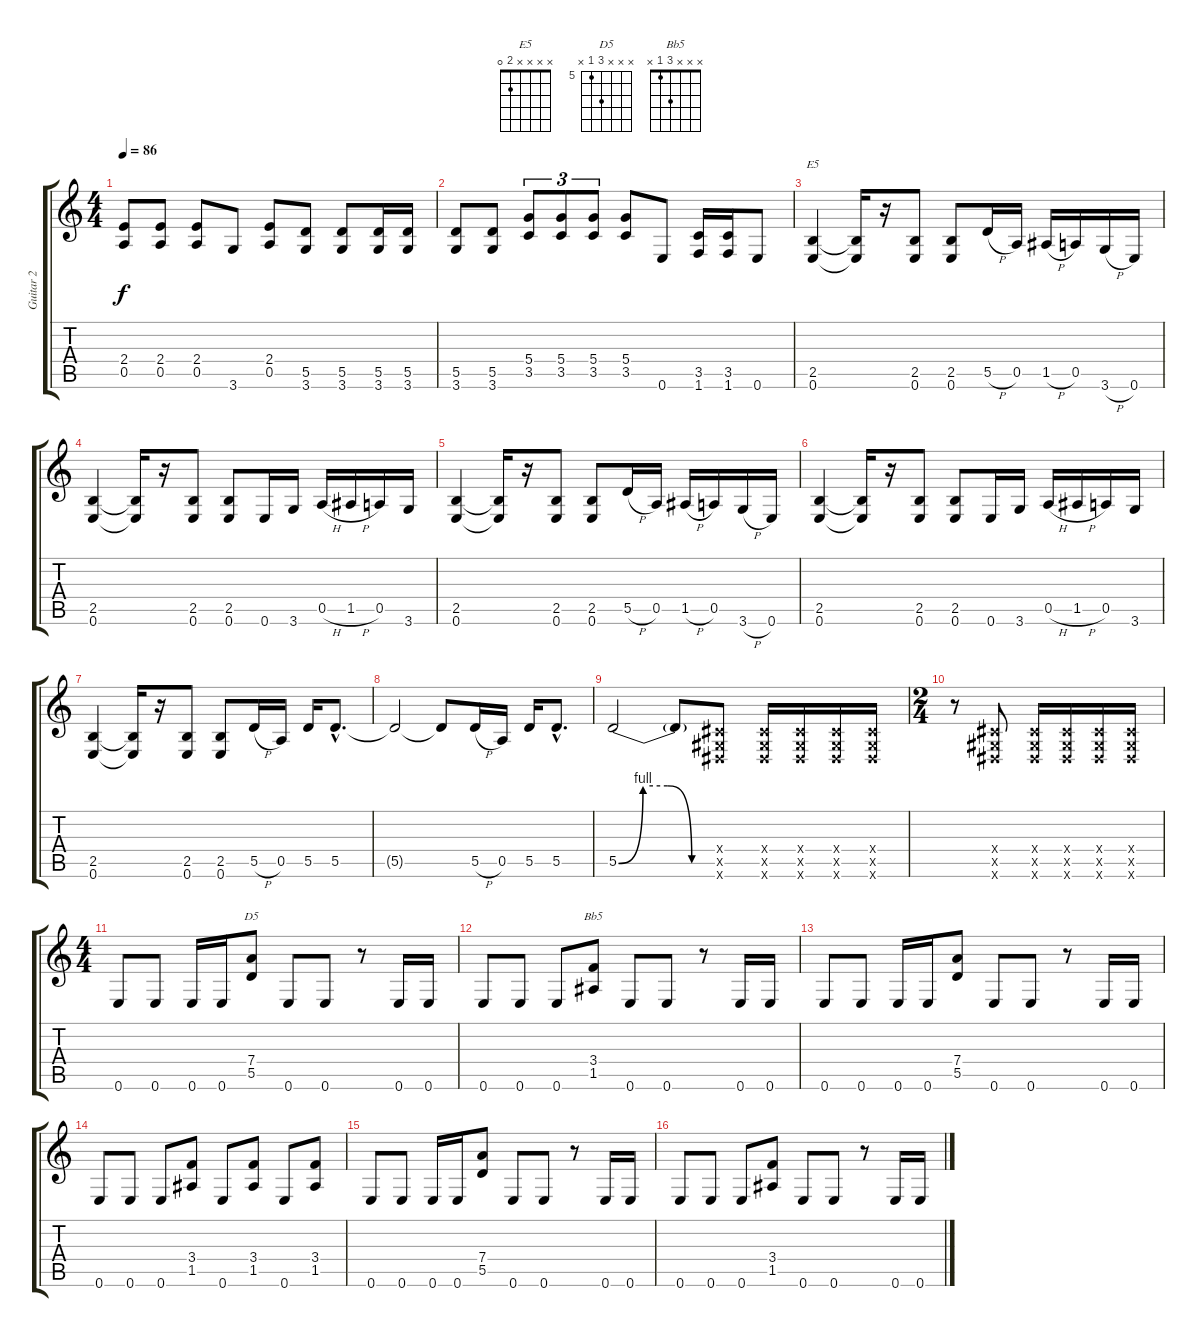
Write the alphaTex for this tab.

\track ("Guitar 2" "Guitar 2") {instrument overdrivenguitar}
\staff {score tabs}
\tuning (E4 B3 G3 D3 A2 E2) {hide}
\chord ("E5" x x x x 2 0)
\chord ("D5" x x x 7 5 x) {firstfret 5}
\chord ("Bb5" x x x 3 1 x)
\ts (4 4)
\tempo 86
\clef g2
\ks c
(2.4 0.5).8{dy f} (2.4 0.5).8 (2.4 0.5).8 3.6.8 (2.4 0.5).8 (5.5 3.6).8 (5.5 3.6).8 (5.5 3.6).16 (5.5 3.6).16 |
(5.5 3.6).8 (5.5 3.6).8 (5.4 3.5).8{tu (3 2)} (5.4 3.5).8{tu (3 2)} (5.4 3.5).8{tu (3 2)} (5.4 3.5).8 0.6.8 (3.5 1.6).16 (3.5 1.6).16 0.6.8 |
(2.5 0.6).4{ch "E5"} (2.5{t} 0.6{t}).16 r.16 (2.5 0.6).8 (2.5 0.6).8 5.5{h}.16 0.5.16 1.5{h}.16 0.5.16 3.6{h}.16 0.6.16 |
(2.5 0.6).4 (2.5{t} 0.6{t}).16 r.16 (2.5 0.6).8 (2.5 0.6).8 0.6.16 3.6.16 0.5{h}.16 1.5{h}.16 0.5.16 3.6.16 |
(2.5 0.6).4 (2.5{t} 0.6{t}).16 r.16 (2.5 0.6).8 (2.5 0.6).8 5.5{h}.16 0.5.16 1.5{h}.16 0.5.16 3.6{h}.16 0.6.16 |
(2.5 0.6).4 (2.5{t} 0.6{t}).16 r.16 (2.5 0.6).8 (2.5 0.6).8 0.6.16 3.6.16 0.5{h}.16 1.5{h}.16 0.5.16 3.6.16 |
(2.5 0.6).4 (2.5{t} 0.6{t}).16 r.16 (2.5 0.6).8 (2.5 0.6).8 5.5{h}.16 0.5.16 5.5.16 5.5{hac}.8{d} |
5.5{t}.2 5.5{t}.8 5.5{h}.16 0.5.16 5.5.16 5.5{hac}.8{d} |
5.5{be (custom 0 0 15 4 30 4 45 0 60 0)}.2 5.5{t}.8 (-1.4{x} -1.5{x} -1.6{x}).8 (-1.4{x} -1.5{x} -1.6{x}).16 (-1.4{x} -1.5{x} -1.6{x}).16 (-1.4{x} -1.5{x} -1.6{x}).16 (-1.4{x} -1.5{x} -1.6{x}).16 |
\ts (2 4)
r.8 (-1.4{x} -1.5{x} -1.6{x}).8 (-1.4{x} -1.5{x} -1.6{x}).16 (-1.4{x} -1.5{x} -1.6{x}).16 (-1.4{x} -1.5{x} -1.6{x}).16 (-1.4{x} -1.5{x} -1.6{x}).16 |
\ts (4 4)
0.6.8 0.6.8 0.6.16 0.6.16 (7.4 5.5).8{ch "D5"} 0.6.8 0.6.8 r.8 0.6.16 0.6.16 |
0.6.8 0.6.8 0.6.8 (3.4 1.5).8{ch "Bb5"} 0.6.8 0.6.8 r.8 0.6.16 0.6.16 |
0.6.8 0.6.8 0.6.16 0.6.16 (7.4 5.5).8 0.6.8 0.6.8 r.8 0.6.16 0.6.16 |
0.6.8 0.6.8 0.6.8 (3.4 1.5).8 0.6.8 (3.4 1.5).8 0.6.8 (3.4 1.5).8 |
0.6.8 0.6.8 0.6.16 0.6.16 (7.4 5.5).8 0.6.8 0.6.8 r.8 0.6.16 0.6.16 |
0.6.8 0.6.8 0.6.8 (3.4 1.5).8 0.6.8 0.6.8 r.8 0.6.16 0.6.16
